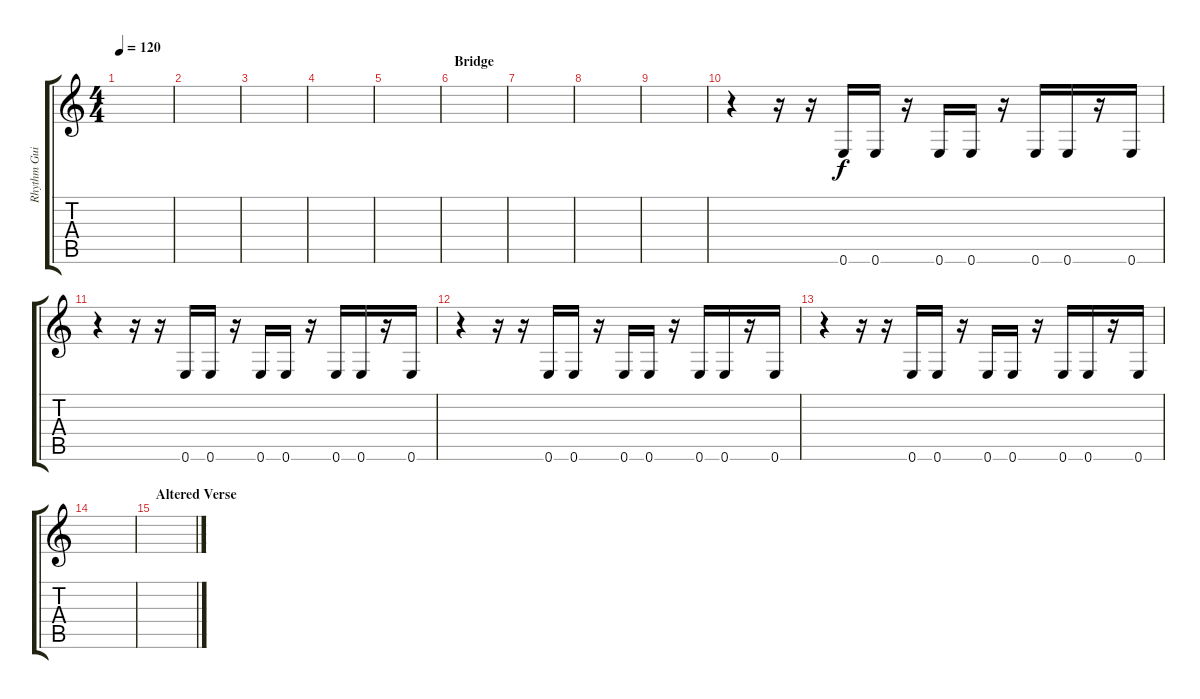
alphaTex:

\track ("Rhythm Guitar" "Rhythm Gui") {instrument distortionguitar}
\staff {score tabs}
\tuning (E4 B3 G3 D3 A2 E2) {hide}
\ts (4 4)
\tempo 120
\clef g2
\ks c
|
|
|
|
|
\section ("" "Bridge")
|
|
|
|
r.4{volume 10 instrument overdrivenguitar} r.16 r.16 0.6.16 0.6.16 r.16 0.6.16 0.6.16 r.16 0.6.16 0.6.16 r.16 0.6.16 |
r.4{volume 10} r.16 r.16 0.6.16 0.6.16 r.16 0.6.16 0.6.16 r.16 0.6.16 0.6.16 r.16 0.6.16 |
r.4{volume 10} r.16 r.16 0.6.16 0.6.16 r.16 0.6.16 0.6.16 r.16 0.6.16 0.6.16 r.16 0.6.16 |
r.4{volume 10} r.16 r.16 0.6.16 0.6.16 r.16 0.6.16 0.6.16 r.16 0.6.16 0.6.16 r.16 0.6.16 |
|
\section ("" "Altered Verse")
